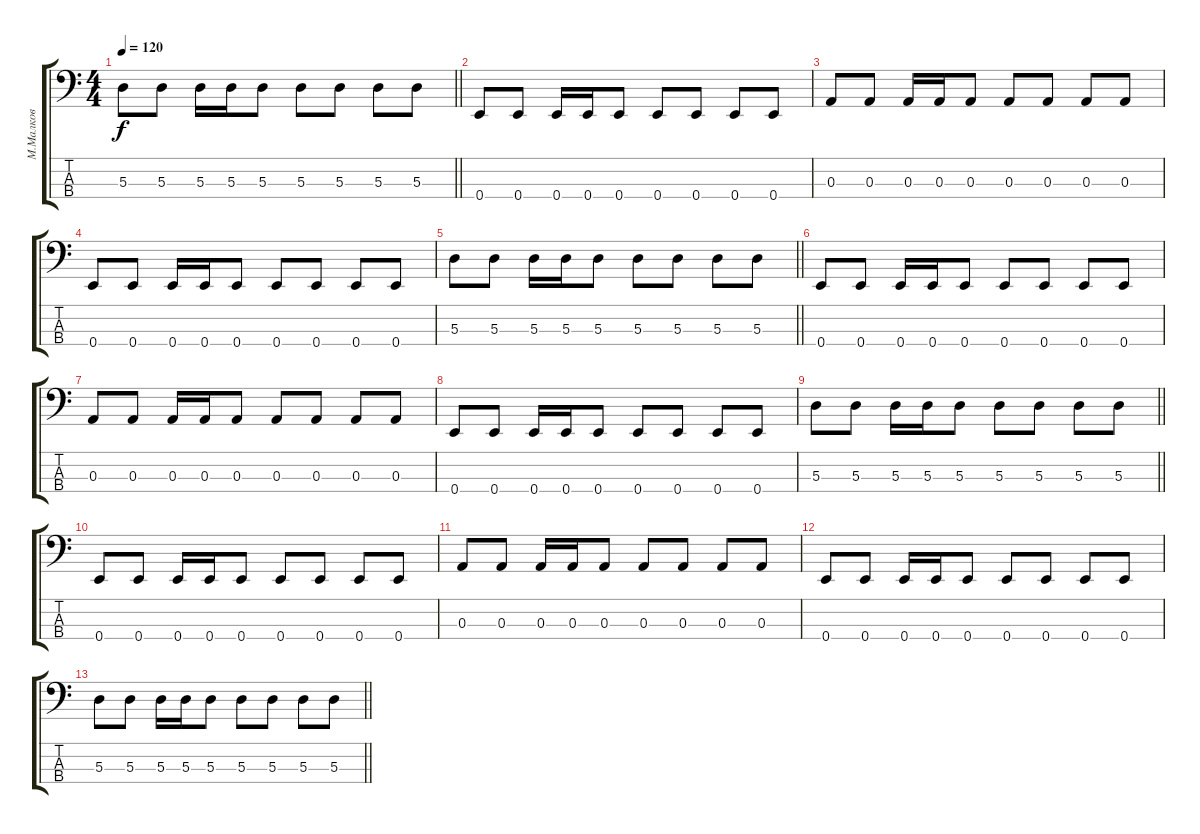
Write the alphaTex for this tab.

\track ("М.Малков" "М.Малков") {instrument electricbasspick}
\staff {score tabs}
\tuning (G2 D2 A1 E1) {hide}
\ts (4 4)
\tempo 120
\clef f4
\barLineRight lightlight
\ks c
5.3.8{dy f} 5.3.8 5.3.16 5.3.16 5.3.8 5.3.8 5.3.8 5.3.8 5.3.8 |
0.4.8 0.4.8 0.4.16 0.4.16 0.4.8 0.4.8 0.4.8 0.4.8 0.4.8 |
0.3.8 0.3.8 0.3.16 0.3.16 0.3.8 0.3.8 0.3.8 0.3.8 0.3.8 |
0.4.8 0.4.8 0.4.16 0.4.16 0.4.8 0.4.8 0.4.8 0.4.8 0.4.8 |
\barLineRight lightlight
5.3.8 5.3.8 5.3.16 5.3.16 5.3.8 5.3.8 5.3.8 5.3.8 5.3.8 |
0.4.8 0.4.8 0.4.16 0.4.16 0.4.8 0.4.8 0.4.8 0.4.8 0.4.8 |
0.3.8 0.3.8 0.3.16 0.3.16 0.3.8 0.3.8 0.3.8 0.3.8 0.3.8 |
0.4.8 0.4.8 0.4.16 0.4.16 0.4.8 0.4.8 0.4.8 0.4.8 0.4.8 |
\barLineRight lightlight
5.3.8 5.3.8 5.3.16 5.3.16 5.3.8 5.3.8 5.3.8 5.3.8 5.3.8 |
0.4.8 0.4.8 0.4.16 0.4.16 0.4.8 0.4.8 0.4.8 0.4.8 0.4.8 |
0.3.8 0.3.8 0.3.16 0.3.16 0.3.8 0.3.8 0.3.8 0.3.8 0.3.8 |
0.4.8 0.4.8 0.4.16 0.4.16 0.4.8 0.4.8 0.4.8 0.4.8 0.4.8 |
\barLineRight lightlight
5.3.8 5.3.8 5.3.16 5.3.16 5.3.8 5.3.8 5.3.8 5.3.8 5.3.8
